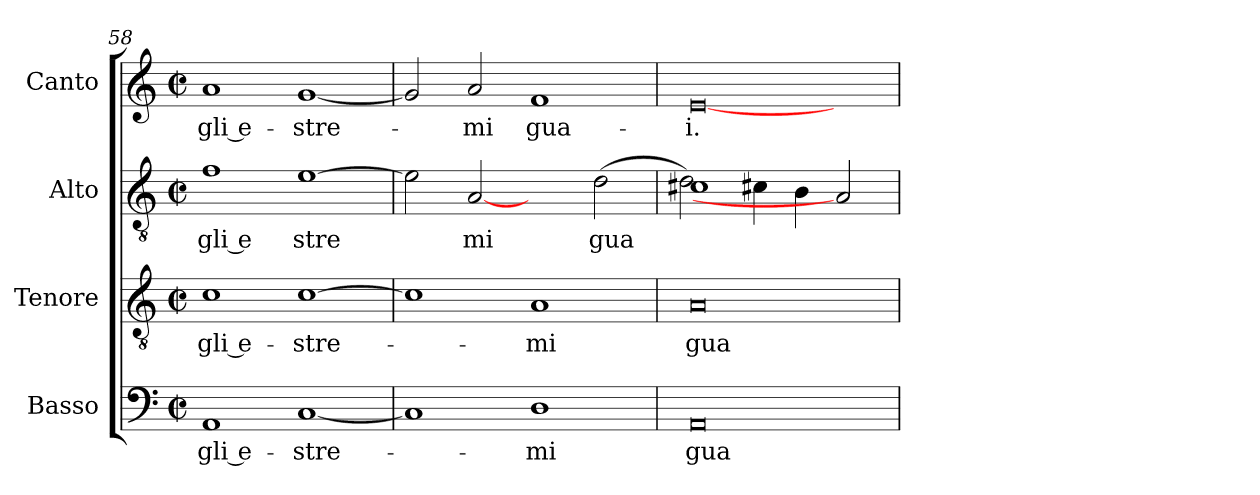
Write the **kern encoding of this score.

**kern	**text	**kern	**text	**kern	**text	**kern	**text
*part4	*part4	*part3	*part3	*part2	*part2	*part1	*part1
*staff4	*staff4	*staff3	*staff3	*staff2	*staff2	*staff1	*staff1
*I"Basso	*	*I"Tenore	*	*I"Alto	*	*I"Canto	*
*clefF4	*	*clefGv2	*	*clefGv2	*	*clefG2	*
*M2/2	*	*M2/2	*	*M2/2	*	*M2/2	*
*met(c|)	*	*met(c|)	*	*met(c|)	*	*met(c|)	*
=58	=58	=58	=58	=58	=58	=58	=58
!	!LO:LY:b:rj	!	!LO:LY:b:rj	!	!LO:LY:b:rj	!	!LO:LY:b:rj
1AA	gli e-	1c	gli e-	1f	gli e	1a	gli e-
!	!LO:LY:b	!	!LO:LY:b	!	!LO:LY:b	!	!LO:LY:b
[<1C	-stre-	[>1c	-stre-	[>1e	stre	[<1g	-stre-
=59	=59	=59	=59	=59	=59	=59	=59
1C]	.	1c]	.	2e\]	.	2g/]	.
!	!	!	!	!	!LO:LY:b:cj	!	!LO:LY:b:cj
.	.	.	.	[2A	mi	2a/	-mi
!	!LO:LY:b:cj	!	!LO:LY:b:cj	!	!	!	!LO:LY:b:cj
1D	-mi	1A	-mi	2ryy	.	1f	gua-
!	!	!	!	!	!LO:LY:b	!	!
.	.	.	.	(>2d\	gua	.	.
=60	=60	=60	=60	=60	=60	=60	=60
!LO:N:vis=0	!LO:LY:b:cj	!LO:N:vis=0	!LO:LY:b:cj	!	!	!LO:N:vis=0	!LO:LY:b:rj
*	*	*	*	*^	*	*	*
1AA	gua-	1A	gua-	1c#	2d\)	.	[<1e	-i.
.	.	.	.	.	4c#X\	.	.	.
.	.	.	.	.	4B\	.	.	.
2ryy	.	2ryy	.	2A]	2ryy	.	2ryy	.
*	*	*	*	*v	*v	*	*	*
=	=	=	=	=	=	=	=
*-	*-	*-	*-	*-	*-	*-	*-
